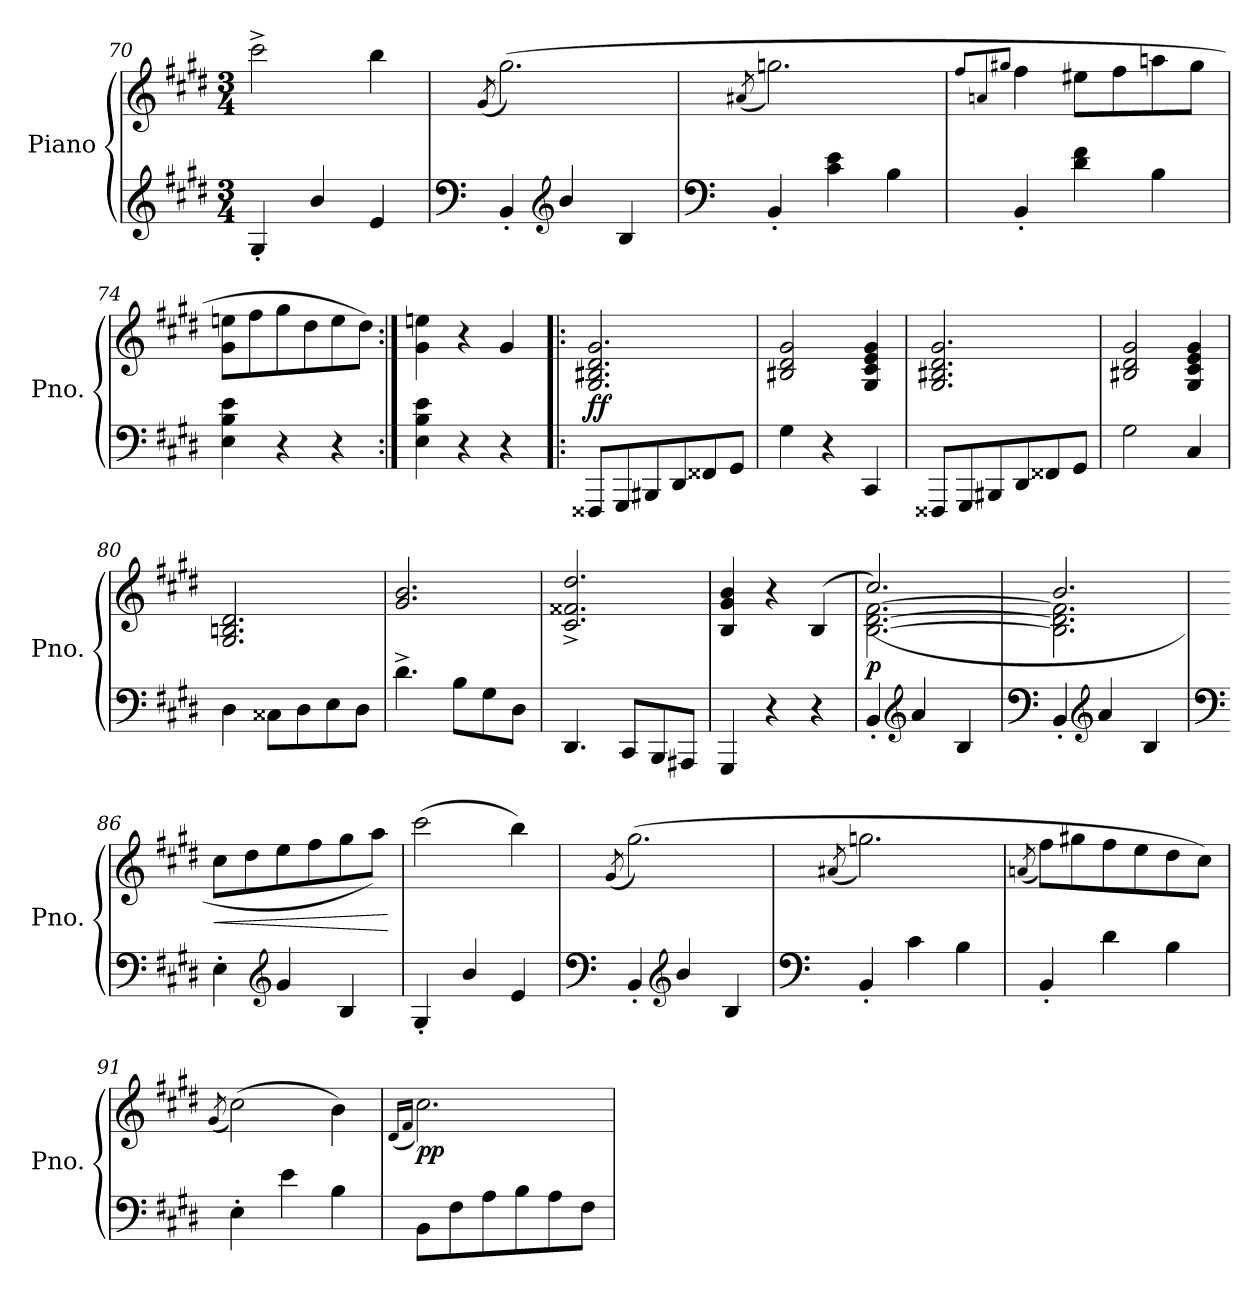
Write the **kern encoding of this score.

**kern	**kern	**dynam
*part1	*part1	*part1
*staff2	*staff1	*staff1/2
*I"Piano	*	*
*I'Pno.	*	*
*clefG2	*clefG2	*
*k[f#c#g#d#]	*k[f#c#g#d#]	*
*M3/4	*M3/4	*
=70	=70	=70
4G#'/	2ccc#^\	.
4b/	.	.
4e/	4bb\	.
=71	=71	=71
*clefF4	*	*
.	(<8qg#/	.
4BB'/	(>2.gg#\)	.
*clefG2	*	*
4b/	.	.
4B/	.	.
=72	=72	=72
*clefF4	*	*
.	(<8qa#X/	.
4BB'/	2.ggn\)	.
4c#\ 4e\	.	.
4B\	.	.
!!LO:LB:g=z
=73	=73	=73
.	8qff#/L	.
.	8qan/	.
.	8qgg#X/J	.
4BB'/	4ff#\	.
4d#\ 4f#\	8ee#X\L	.
.	8ff#\	.
4B\	8aan\	.
.	8gg#\J	.
=74	=74	=74
4E\ 4B\ 4e\	8g#\ 8een\L	.
.	8ff#\	.
4r	8gg#\	.
.	8dd#\	.
4r	8ee\	.
.	8dd#\J)	.
=75:|!	=75:|!	=75:|!
4E\ 4B\ 4e\	4g#\ 4een\	.
4r	4r	.
4r	4g#/	.
=76!|:	=76!|:	=76!|:
!	!	!LO:DY:b
8FFF##X</L	2.G#/ 2.B#X/ 2.d#/ 2.g#/	ff
8GGG#/	.	.
8BBB#X/	.	.
8DD#</	.	.
8FF##X</	.	.
8GG#/J	.	.
=77	=77	=77
4G#\	2B#X/ 2d#/ 2g#/	.
4r	.	.
4CC#/	4G#/ 4c#/ 4e/ 4g#/	.
=78	=78	=78
8FFF##X/L	2.G#/ 2.B#X/ 2.d#/ 2.g#/	.
8GGG#/	.	.
8BBB#X/	.	.
8DD#/	.	.
8FF##X/	.	.
8GG#/J	.	.
!!LO:LB:g=z
=79	=79	=79
2G#\	2B#X/ 2d#/ 2g#/	.
4C#</	4G#/ 4c#/ 4e/ 4g#/	.
=80	=80	=80
4D#\	2.G#/ 2.Bn/ 2.d#/	.
8C##X\L	.	.
8D#\	.	.
8E\	.	.
8D#\J	.	.
=81	=81	=81
4.d#^\	2.g#/ 2.b/	.
8B\L	.	.
8G#<\	.	.
8D#<\J	.	.
=82	=82	=82
4.DD#</	2.c#/^ 2.f##X/^ 2.dd#/^	.
8CC#/L	.	.
8BBB/	.	.
8AAA#X/J	.	.
=83	=83	=83
4GGG#/	4B/ 4g#/ 4b/	.
4r	4r	.
4r	(>4B/	.
=84	=84	=84
*	*^	*
!	!	!	!LO:DY:b
4BB'/	[2.B\ [2.d#\ [2.f#\)	(<2.cc#/	p
*clefG2	*	*	*
4a/	.	.	.
4B/	.	.	.
=85	=85	=85	=85
*clefF4	*	*	*
4BB'/	2.B\] 2.d#\] 2.f#\]	2.b/	.
*clefG2	*	*	*
4a/	.	.	.
4B/	.	.	.
*	*v	*v	*
!!LO:LB:g=z
=86	=86	=86
*clefF4	*	*
!	!	!LO:HP:b
4E'\	8cc#\L	<
.	8dd#\	.
*clefG2	*	*
4g#/	8ee\	.
.	8ff#\	.
4B/	8gg#\	.
.	8aa\J)	.
.	.	[
=87	=87	=87
4G#'/	(>2ccc#\	.
4b/	.	.
4e/	4bb\)	.
=88	=88	=88
*clefF4	*	*
.	(<8qg#/	.
4BB'/	(>2.gg#\)	.
*clefG2	*	*
4b/	.	.
4B/	.	.
=89	=89	=89
*clefF4	*	*
.	(<8qa#X/	.
4BB'/	2.ggn\)	.
4c#\	.	.
4B\	.	.
=90	=90	=90
.	(<8qan/	.
4BB'/	8ff#\L)	.
.	8gg#X\	.
4d#\	8ff#\	.
.	8ee\	.
4B\	8dd#\	.
.	8cc#\J)	.
=91	=91	=91
.	(<8qg#/	.
4E'\	(>2cc#\)	.
4e\	.	.
4B\	4b\)	.
!!LO:LB:g=z
=92	=92	=92
.	(<16qd#/LL	.
.	16qf#/JJ	.
!	!	!LO:DY:b
8BB\L	2.cc#\)	pp
8F#\	.	.
8A\	.	.
8B\	.	.
8A\	.	.
8F#\J	.	.
=	=	=
*-	*-	*-
